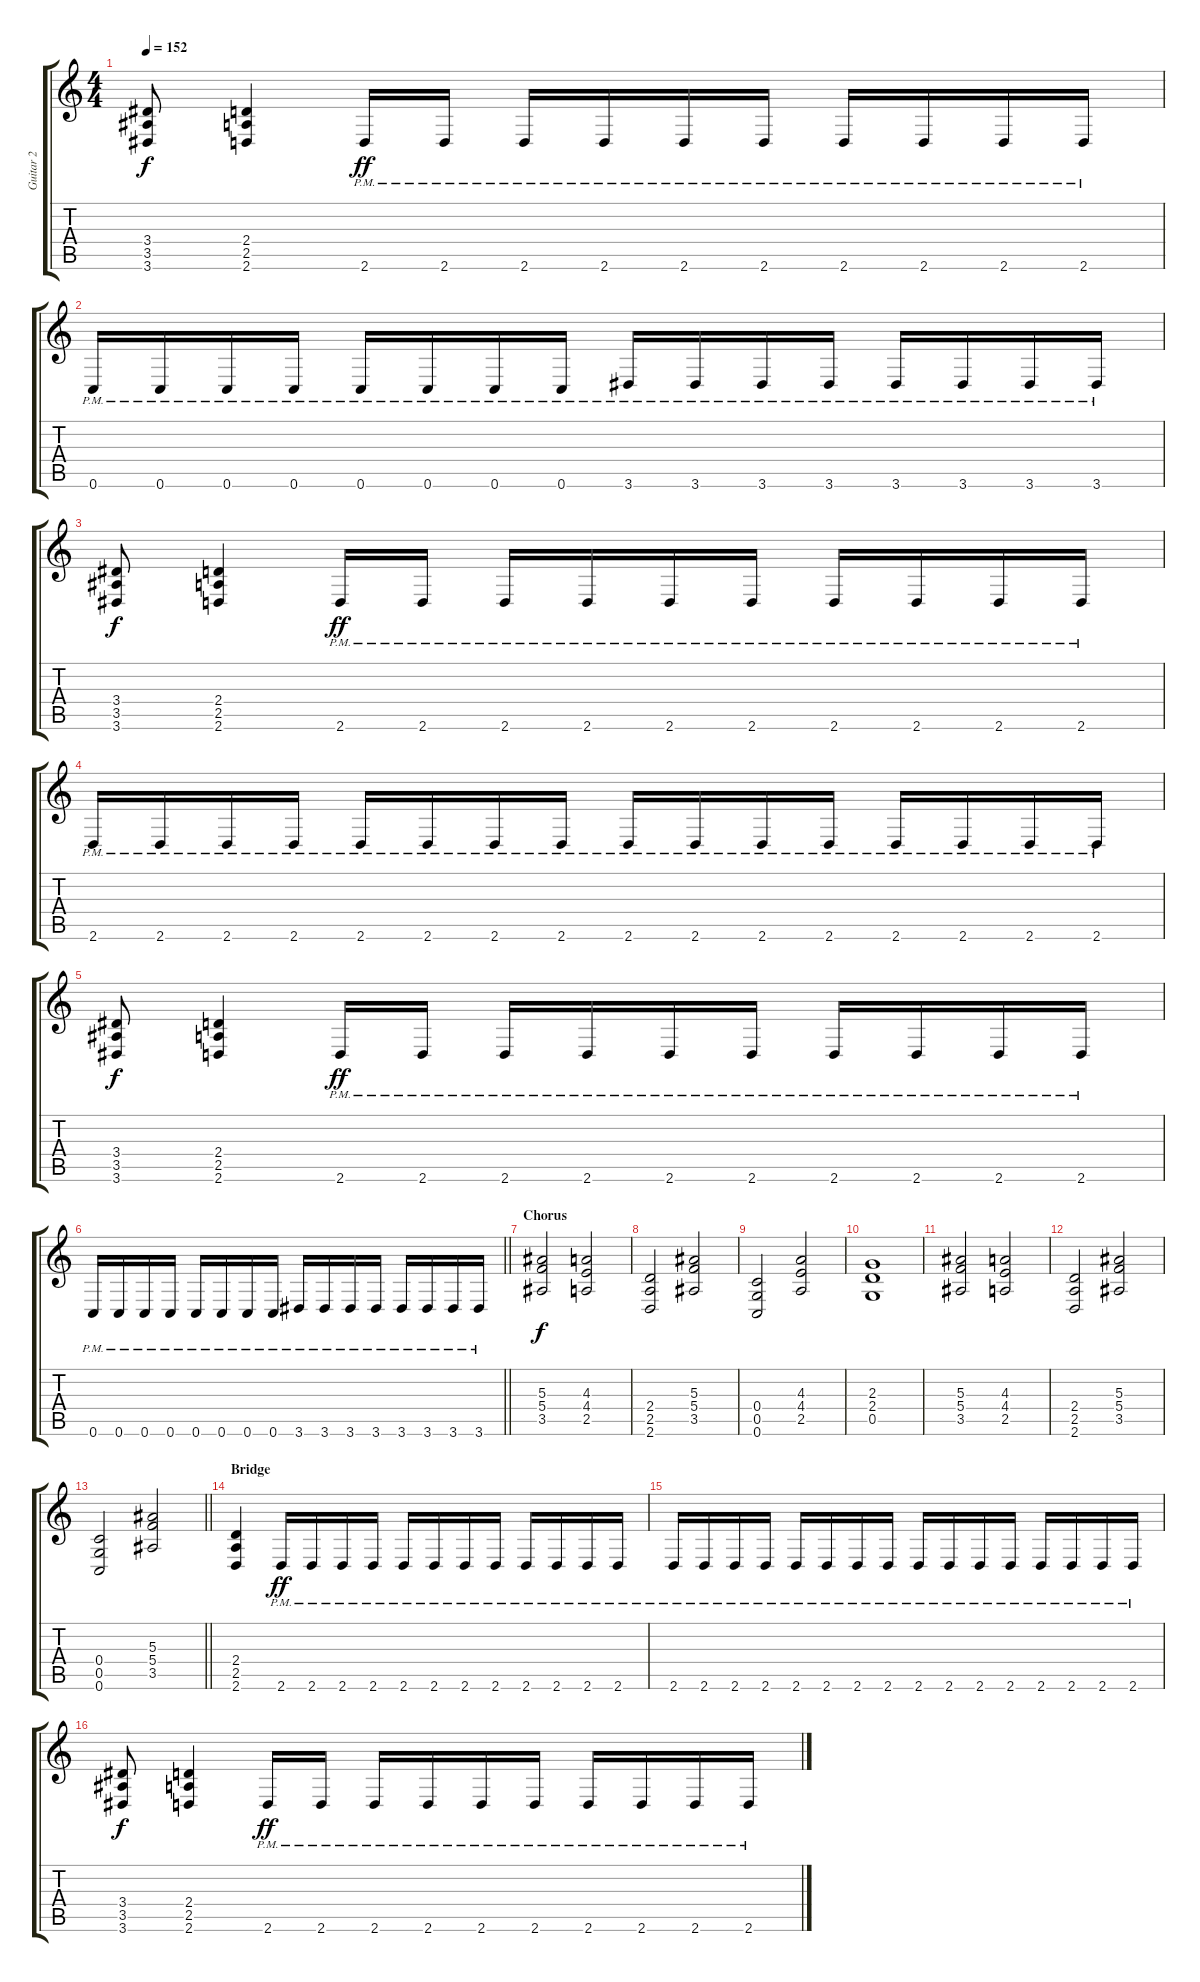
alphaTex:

\track ("Guitar 2" "Guitar 2") {instrument acousticguitarsteel}
\staff {score tabs}
\tuning (D4 A3 F3 C3 G2 C2) {hide}
\ts (4 4)
\tempo 152
\clef g2
\ks c
(3.4 3.5 3.6).8{dy f} (2.4 2.5 2.6).4 2.6{pm}.16{dy ff} 2.6{pm}.16 2.6{pm}.16 2.6{pm}.16 2.6{pm}.16 2.6{pm}.16 2.6{pm}.16 2.6{pm}.16 2.6{pm}.16 2.6{pm}.16 |
0.6{pm}.16 0.6{pm}.16 0.6{pm}.16 0.6{pm}.16 0.6{pm}.16 0.6{pm}.16 0.6{pm}.16 0.6{pm}.16 3.6{pm}.16 3.6{pm}.16 3.6{pm}.16 3.6{pm}.16 3.6{pm}.16 3.6{pm}.16 3.6{pm}.16 3.6{pm}.16 |
(3.4 3.5 3.6).8{dy f} (2.4 2.5 2.6).4 2.6{pm}.16{dy ff} 2.6{pm}.16 2.6{pm}.16 2.6{pm}.16 2.6{pm}.16 2.6{pm}.16 2.6{pm}.16 2.6{pm}.16 2.6{pm}.16 2.6{pm}.16 |
2.6{pm}.16 2.6{pm}.16 2.6{pm}.16 2.6{pm}.16 2.6{pm}.16 2.6{pm}.16 2.6{pm}.16 2.6{pm}.16 2.6{pm}.16 2.6{pm}.16 2.6{pm}.16 2.6{pm}.16 2.6{pm}.16 2.6{pm}.16 2.6{pm}.16 2.6{pm}.16 |
(3.4 3.5 3.6).8{dy f} (2.4 2.5 2.6).4 2.6{pm}.16{dy ff} 2.6{pm}.16 2.6{pm}.16 2.6{pm}.16 2.6{pm}.16 2.6{pm}.16 2.6{pm}.16 2.6{pm}.16 2.6{pm}.16 2.6{pm}.16 |
\barLineRight lightlight
0.6{pm}.16 0.6{pm}.16 0.6{pm}.16 0.6{pm}.16 0.6{pm}.16 0.6{pm}.16 0.6{pm}.16 0.6{pm}.16 3.6{pm}.16 3.6{pm}.16 3.6{pm}.16 3.6{pm}.16 3.6{pm}.16 3.6{pm}.16 3.6{pm}.16 3.6{pm}.16 |
\section ("" "Chorus")
(5.3 5.4 3.5).2{dy f} (4.3 4.4 2.5).2 |
(2.4 2.5 2.6).2 (5.3 5.4 3.5).2 |
(0.4 0.5 0.6).2 (4.3 4.4 2.5).2 |
(2.3 2.4 0.5).1 |
(5.3 5.4 3.5).2 (4.3 4.4 2.5).2 |
(2.4 2.5 2.6).2 (5.3 5.4 3.5).2 |
\barLineRight lightlight
(0.4 0.5 0.6).2 (5.3 5.4 3.5).2 |
\section ("" "Bridge")
(2.4 2.5 2.6).4 2.6{pm}.16{dy ff} 2.6{pm}.16 2.6{pm}.16 2.6{pm}.16 2.6{pm}.16 2.6{pm}.16 2.6{pm}.16 2.6{pm}.16 2.6{pm}.16 2.6{pm}.16 2.6{pm}.16 2.6{pm}.16 |
2.6{pm}.16 2.6{pm}.16 2.6{pm}.16 2.6{pm}.16 2.6{pm}.16 2.6{pm}.16 2.6{pm}.16 2.6{pm}.16 2.6{pm}.16 2.6{pm}.16 2.6{pm}.16 2.6{pm}.16 2.6{pm}.16 2.6{pm}.16 2.6{pm}.16 2.6{pm}.16 |
(3.4 3.5 3.6).8{dy f} (2.4 2.5 2.6).4 2.6{pm}.16{dy ff} 2.6{pm}.16 2.6{pm}.16 2.6{pm}.16 2.6{pm}.16 2.6{pm}.16 2.6{pm}.16 2.6{pm}.16 2.6{pm}.16 2.6{pm}.16
